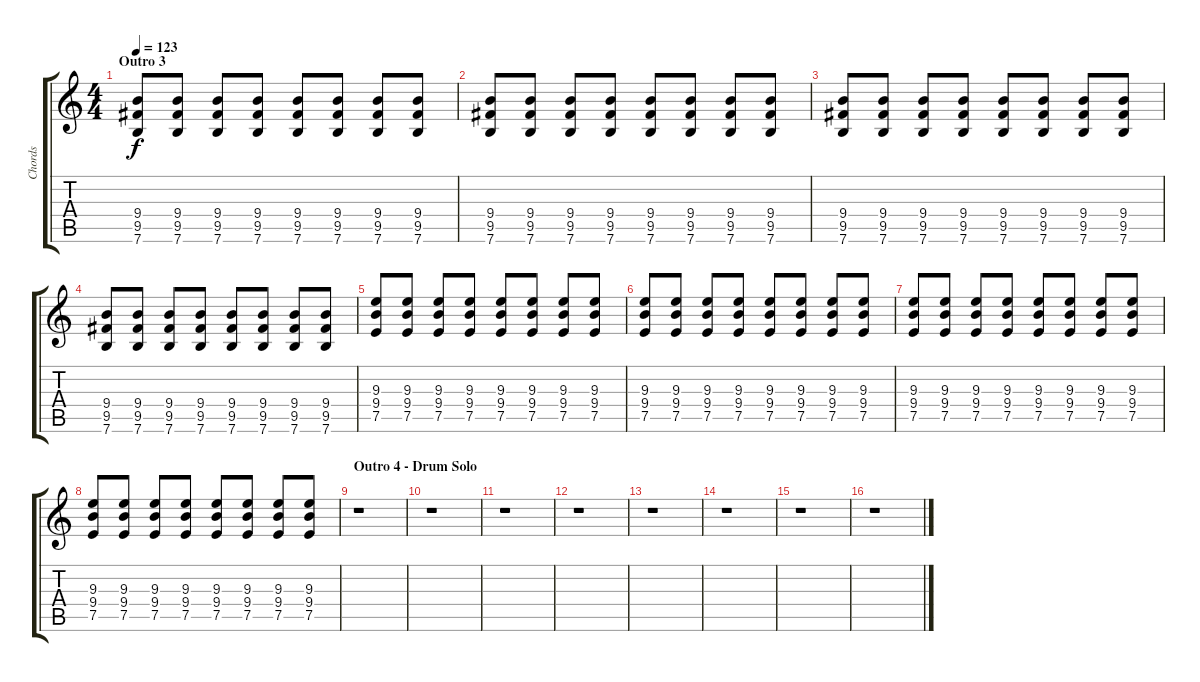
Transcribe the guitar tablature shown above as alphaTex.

\track ("Chords" "Chords") {instrument overdrivenguitar}
\staff {score tabs}
\tuning (E4 B3 G3 D3 A2 E2) {hide}
\ts (4 4)
\section ("" "Outro 3")
\tempo 123
\clef g2
\ks c
(9.4 9.5 7.6).8{dy f} (9.4 9.5 7.6).8 (9.4 9.5 7.6).8 (9.4 9.5 7.6).8 (9.4 9.5 7.6).8 (9.4 9.5 7.6).8 (9.4 9.5 7.6).8 (9.4 9.5 7.6).8 |
(9.4 9.5 7.6).8 (9.4 9.5 7.6).8 (9.4 9.5 7.6).8 (9.4 9.5 7.6).8 (9.4 9.5 7.6).8 (9.4 9.5 7.6).8 (9.4 9.5 7.6).8 (9.4 9.5 7.6).8 |
(9.4 9.5 7.6).8 (9.4 9.5 7.6).8 (9.4 9.5 7.6).8 (9.4 9.5 7.6).8 (9.4 9.5 7.6).8 (9.4 9.5 7.6).8 (9.4 9.5 7.6).8 (9.4 9.5 7.6).8 |
(9.4 9.5 7.6).8 (9.4 9.5 7.6).8 (9.4 9.5 7.6).8 (9.4 9.5 7.6).8 (9.4 9.5 7.6).8 (9.4 9.5 7.6).8 (9.4 9.5 7.6).8 (9.4 9.5 7.6).8 |
(9.3 9.4 7.5).8 (9.3 9.4 7.5).8 (9.3 9.4 7.5).8 (9.3 9.4 7.5).8 (9.3 9.4 7.5).8 (9.3 9.4 7.5).8 (9.3 9.4 7.5).8 (9.3 9.4 7.5).8 |
(9.3 9.4 7.5).8 (9.3 9.4 7.5).8 (9.3 9.4 7.5).8 (9.3 9.4 7.5).8 (9.3 9.4 7.5).8 (9.3 9.4 7.5).8 (9.3 9.4 7.5).8 (9.3 9.4 7.5).8 |
(9.3 9.4 7.5).8 (9.3 9.4 7.5).8 (9.3 9.4 7.5).8 (9.3 9.4 7.5).8 (9.3 9.4 7.5).8 (9.3 9.4 7.5).8 (9.3 9.4 7.5).8 (9.3 9.4 7.5).8 |
(9.3 9.4 7.5).8 (9.3 9.4 7.5).8 (9.3 9.4 7.5).8 (9.3 9.4 7.5).8 (9.3 9.4 7.5).8 (9.3 9.4 7.5).8 (9.3 9.4 7.5).8 (9.3 9.4 7.5).8 |
\section ("" "Outro 4 - Drum Solo")
r.1 |
r.1 |
r.1 |
r.1 |
r.1 |
r.1 |
r.1 |
r.1
